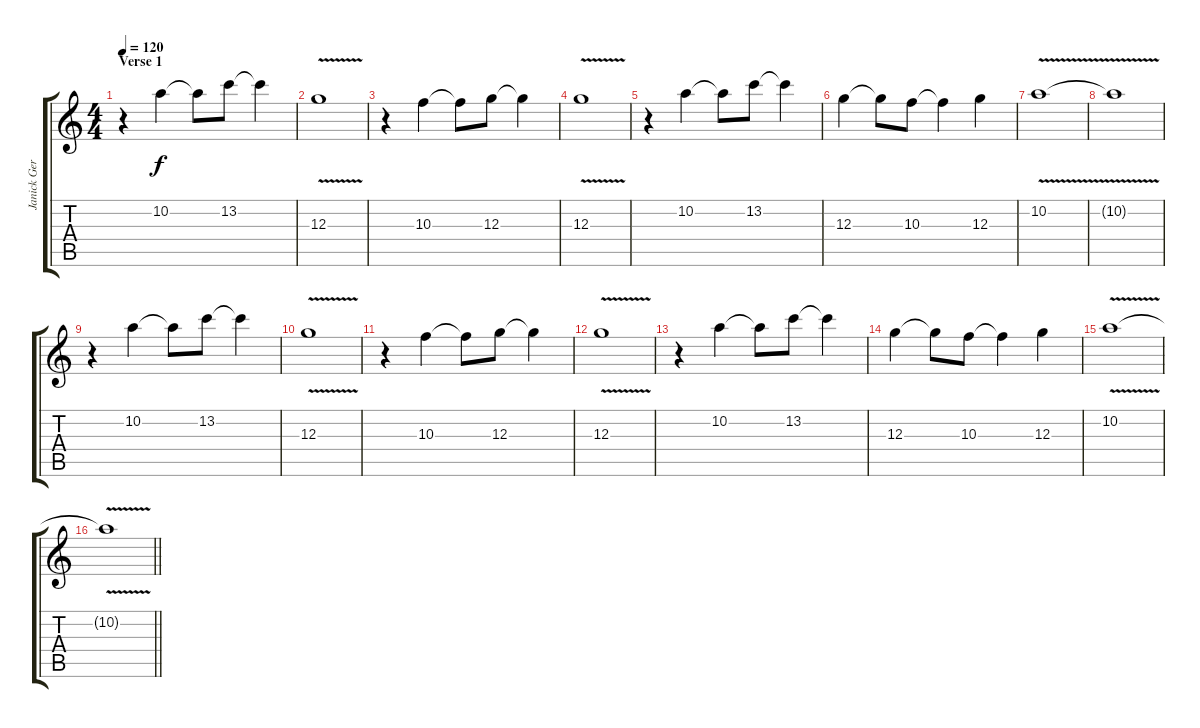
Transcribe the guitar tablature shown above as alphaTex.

\track ("Janick Gers" "Janick Ger") {instrument distortionguitar}
\staff {score tabs}
\tuning (E4 B3 G3 D3 A2 E2) {hide}
\ts (4 4)
\section ("" "Verse 1")
\tempo 120
\clef g2
\ks c
r.4{dy f} 10.2.4 10.2{t}.8 13.2.8 13.2{t}.4 |
12.3{v}.1 |
r.4 10.3.4 10.3{t}.8 12.3.8 12.3{t}.4 |
12.3{v}.1 |
r.4 10.2.4 10.2{t}.8 13.2.8 13.2{t}.4 |
12.3.4 12.3{t}.8 10.3.8 10.3{t}.4 12.3.4 |
10.2{v}.1 |
10.2{t}.1 |
r.4 10.2.4 10.2{t}.8 13.2.8 13.2{t}.4 |
12.3{v}.1 |
r.4 10.3.4 10.3{t}.8 12.3.8 12.3{t}.4 |
12.3{v}.1 |
r.4 10.2.4 10.2{t}.8 13.2.8 13.2{t}.4 |
12.3.4 12.3{t}.8 10.3.8 10.3{t}.4 12.3.4 |
10.2{v}.1 |
\barLineRight lightlight
10.2{t}.1
